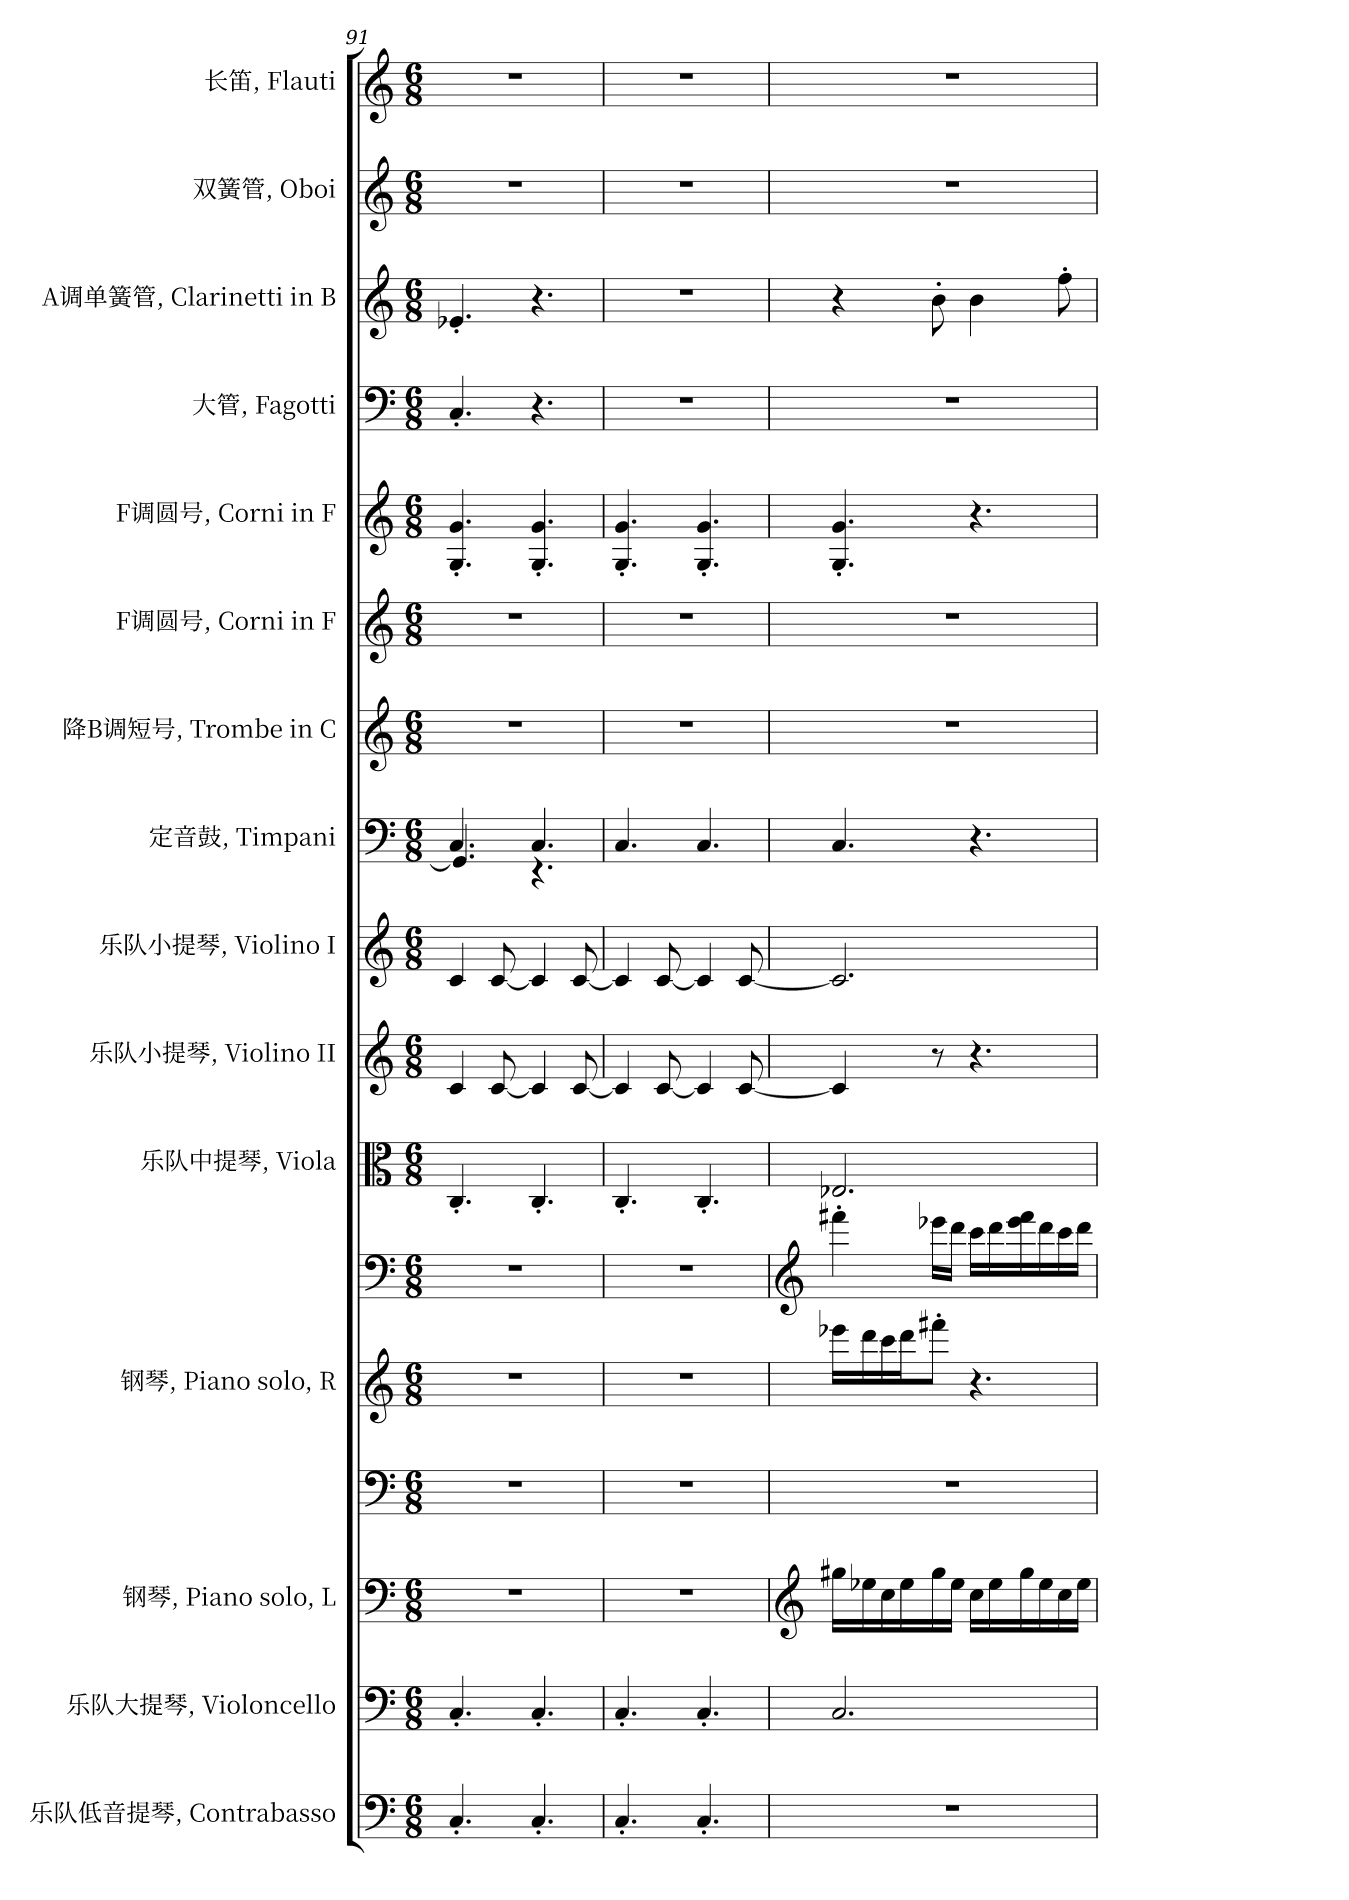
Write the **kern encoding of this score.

**kern	**kern	**kern	**kern	**kern	**kern	**kern	**kern	**kern	**kern	**kern	**kern	**kern	**kern	**kern	**kern	**kern
*part15	*part14	*part13	*part13	*part12	*part12	*part11	*part10	*part9	*part8	*part7	*part6	*part5	*part4	*part3	*part2	*part1
*staff17	*staff16	*staff15	*staff14	*staff13	*staff12	*staff11	*staff10	*staff9	*staff8	*staff7	*staff6	*staff5	*staff4	*staff3	*staff2	*staff1
*I"乐队低音提琴, Contrabasso	*I"乐队大提琴, Violoncello	*I"钢琴, Piano solo, L	*	*I"钢琴, Piano solo, R	*	*I"乐队中提琴, Viola	*I"乐队小提琴, Violino II	*I"乐队小提琴, Violino I	*I"定音鼓, Timpani	*I"降B调短号, Trombe in C	*I"F调圆号, Corni in F	*I"F调圆号, Corni in F	*I"大管, Fagotti	*I"A调单簧管, Clarinetti in B	*I"双簧管, Oboi	*I"长笛, Flauti
*I'Cbs.	*	*I'Pno.	*	*I'Pno.	*	*	*	*	*I'Timp.	*	*	*	*	*I'A Cl.	*I'Ob.	*I'Fl.
*clefF4	*clefF4	*clefF4	*clefF4	*clefG2	*clefF4	*clefC3	*clefG2	*clefG2	*clefF4	*clefG2	*clefG2	*clefG2	*clefF4	*clefG2	*clefG2	*clefG2
*ITrd7c12	*	*	*	*	*	*	*	*	*	*ITrd1c2	*ITrd4c7	*ITrd4c7	*	*ITrd2c3	*	*
*k[]	*k[]	*k[]	*k[]	*k[]	*k[]	*k[]	*k[]	*k[]	*k[]	*k[b-e-]	*k[b-]	*k[b-]	*k[]	*k[f#c#g#]	*k[]	*k[]
*M6/8	*M6/8	*M6/8	*M6/8	*M6/8	*M6/8	*M6/8	*M6/8	*M6/8	*M6/8	*M6/8	*M6/8	*M6/8	*M6/8	*M6/8	*M6/8	*M6/8
*MM133	*MM133	*MM133	*MM133	*MM133	*MM133	*MM133	*MM133	*MM133	*MM133	*MM133	*MM133	*MM133	*MM133	*MM133	*MM133	*MM133
=91	=91	=91	=91	=91	=91	=91	=91	=91	=91	=91	=91	=91	=91	=91	=91	=91
*	*	*	*	*	*	*	*	*	*^	*	*	*	*	*	*	*
4.CC'/	4.C'/	2.r	2.r	2.r	2.r	4.C'/	4c/	4c/	4.C/	4.GG/]	2.r	2.r	4.C/' 4.c/'	4.C'/	4.cn'/	2.r	2.r
.	.	.	.	.	.	.	[8c/	[8c/	.	.	.	.	.	.	.	.	.
4.CC'/	4.C'/	.	.	.	.	4.C'/	4c/]	4c/]	4.C/	4.r	.	.	4.C/' 4.c/'	4.r	4.r	.	.
.	.	.	.	.	.	.	[8c/	[8c/	.	.	.	.	.	.	.	.	.
*	*	*	*	*	*	*	*	*	*v	*v	*	*	*	*	*	*	*
=92	=92	=92	=92	=92	=92	=92	=92	=92	=92	=92	=92	=92	=92	=92	=92	=92
*	*	*	*	*	*	*	*	*	*	*	*	*	*	*	*	*MM124
4.CC'/	4.C'/	2.r	2.r	2.r	2.r	4.C'/	4c/]	4c/]	4.C/	2.r	2.r	4.C/' 4.c/'	2.r	2.r	2.r	2.r
.	.	.	.	.	.	.	[8c/	[8c/	.	.	.	.	.	.	.	.
4.CC'/	4.C'/	.	.	.	.	4.C'/	4c/]	4c/]	4.C/	.	.	4.C/' 4.c/'	.	.	.	.
.	.	.	.	.	.	.	[8c/	[8c/	.	.	.	.	.	.	.	.
!!LO:PB:g=z
=93	=93	=93	=93	=93	=93	=93	=93	=93	=93	=93	=93	=93	=93	=93	=93	=93
*	*	*clefG2	*	*	*clefG2	*	*	*	*	*	*	*	*	*	*	*
*	*	*	*	*	*	*	*	*	*	*	*	*	*	*	*	*MM124
2.r	2.C/	16gg#X\LL	2.r	16eee-X\LL	4fff#X'\	2.E-X/	4c/]	2.c/]	4.C/	2.r	2.r	4.C/' 4.c/'	2.r	4r	2.r	2.r
.	.	16ee-X\	.	16ddd\	.	.	.	.	.	.	.	.	.	.	.	.
.	.	16cc\	.	16ccc\	.	.	.	.	.	.	.	.	.	.	.	.
.	.	16ee-\	.	16ddd\J	.	.	.	.	.	.	.	.	.	.	.	.
.	.	16gg#\	.	8fff#X'\J	16eee-X\LL	.	8r	.	.	.	.	.	.	8g#'\	.	.
.	.	16ee-\JJ	.	.	16ddd\JJ	.	.	.	.	.	.	.	.	.	.	.
.	.	16cc\LL	.	4.r	16ccc\LL	.	4.r	.	4.r	.	.	4.r	.	4g#\	.	.
.	.	16ee-\	.	.	16ddd\	.	.	.	.	.	.	.	.	.	.	.
.	.	16gg#\	.	.	16eee-\ 16fff#\	.	.	.	.	.	.	.	.	.	.	.
.	.	16ee-\	.	.	16ddd\	.	.	.	.	.	.	.	.	.	.	.
.	.	16cc\	.	.	16ccc\	.	.	.	.	.	.	.	.	8dd'\	.	.
.	.	16ee-\JJ	.	.	16ddd\JJ	.	.	.	.	.	.	.	.	.	.	.
=	=	=	=	=	=	=	=	=	=	=	=	=	=	=	=	=
*-	*-	*-	*-	*-	*-	*-	*-	*-	*-	*-	*-	*-	*-	*-	*-	*-
